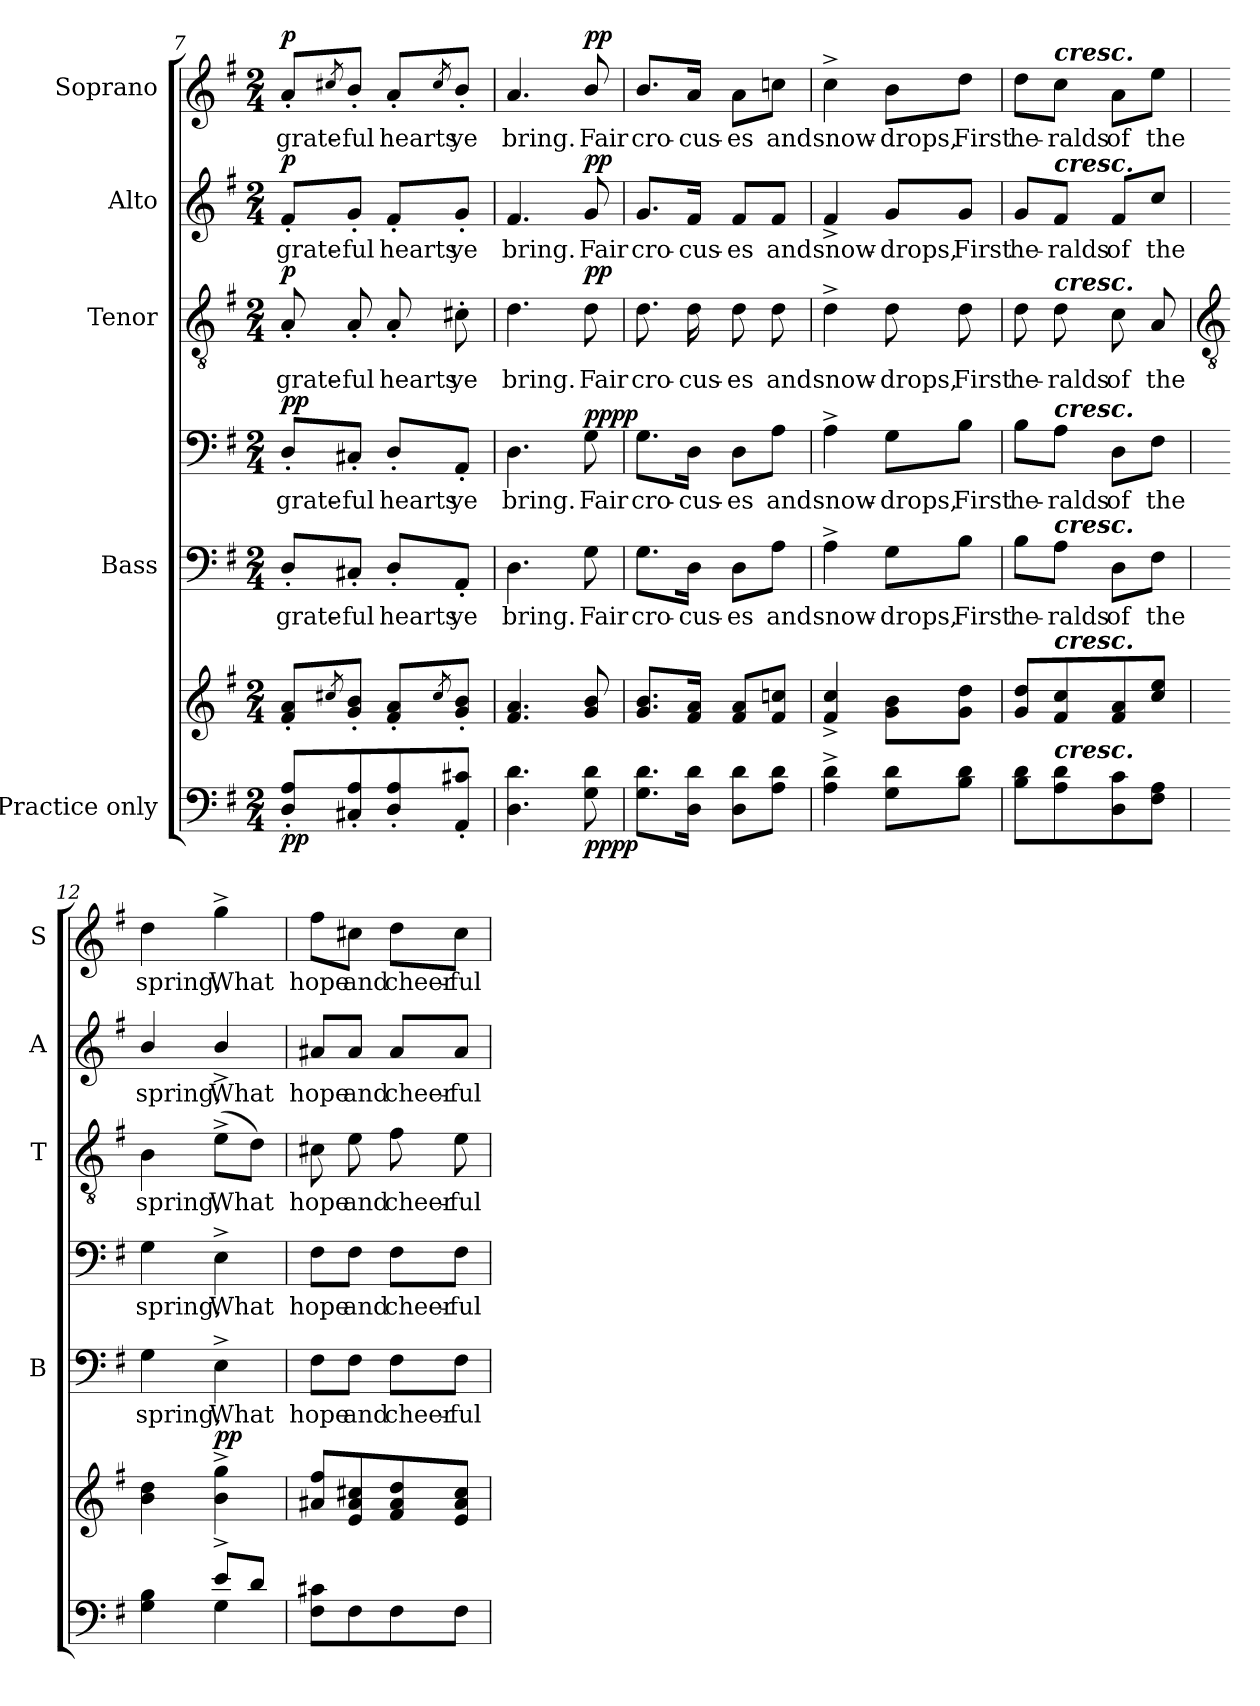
**kern	**kern	**dynam	**kern	**text	**kern	**text	**dynam	**kern	**text	**dynam	**kern	**text	**dynam	**kern	**text	**dynam
*part5	*part5	*part5	*part4	*part4	*part4	*part4	*part4	*part3	*part3	*part3	*part2	*part2	*part2	*part1	*part1	*part1
*staff7	*staff6	*staff6/7	*staff5	*staff5	*staff4	*staff4	*staff4/5	*staff3	*staff3	*staff3	*staff2	*staff2	*staff2	*staff1	*staff1	*staff1
*I"Practice only	*	*	*I"Bass	*	*	*	*	*I"Tenor	*	*	*I"Alto	*	*	*I"Soprano	*	*
*	*	*	*I'B	*	*	*	*	*I'T	*	*	*I'A	*	*	*I'S	*	*
*clefF4	*clefG2	*	*	*	*clefF4	*	*	*clefGv2	*	*	*clefG2	*	*	*clefG2	*	*
*k[f#]	*k[f#]	*	*k[f#]	*	*k[f#]	*	*	*k[f#]	*	*	*k[f#]	*	*	*k[f#]	*	*
*G:	*G:	*	*G:	*	*G:	*	*	*G:	*	*	*G:	*	*	*G:	*	*
*M2/4	*M2/4	*	*M2/4	*	*M2/4	*	*	*M2/4	*	*	*M2/4	*	*	*M2/4	*	*
=7	=7	=7	=7	=7	=7	=7	=7	=7	=7	=7	=7	=7	=7	=7	=7	=7
!	!	!LO:DY:b=2	!	!LO:LY:b	!	!LO:LY:b	!	!	!LO:LY:b	!	!	!LO:LY:b	!	!	!LO:LY:b	!
!	!	!LO:DY:n=1:b	!	!	!	!	!LO:DY:b=2	!	!	!	!	!	!	!	!	!
!	!	!	!	!	!	!	!LO:DY:n=1:b	!	!	!LO:DY:b	!	!	!LO:DY:b	!	!	!LO:DY:b
8D/' 8A/'L	8f#' 8a'L	p p	8D'/L	grate-	8D'/L	grate-	p p	8A'	grate-	p	8f#'/L	grate-	p	8a'/L	grate-	p
.	8qcc#X/	.	.	.	.	.	.	.	.	.	.	.	.	8qcc#X/	.	.
!	!	!	!	!LO:LY:b	!	!LO:LY:b	!	!	!LO:LY:b	!	!	!LO:LY:b	!	!	!LO:LY:b	!
8C#X' 8A'	8g/' 8b/'J	.	8C#X'/J	-ful	8C#X'/J	-ful	.	8A'	-ful	.	8g'/J	-ful	.	8b'/J	-ful	.
!	!	!	!	!LO:LY:b	!	!LO:LY:b	!	!	!LO:LY:b	!	!	!LO:LY:b	!	!	!LO:LY:b	!
8D/' 8A/'	8f#' 8a'L	.	8D'/L	hearts	8D'/L	hearts	.	8A'	hearts	.	8f#'/L	hearts	.	8a'/L	hearts	.
.	8qcc#/	.	.	.	.	.	.	.	.	.	.	.	.	8qcc#/	.	.
!	!	!	!	!LO:LY:b	!	!LO:LY:b	!	!	!LO:LY:b	!	!	!LO:LY:b	!	!	!LO:LY:b	!
8AA' 8c#X'J	8g/' 8b/'J	.	8AA'/J	ye	8AA'/J	ye	.	8c#X'	ye	.	8g'/J	ye	.	8b'/J	ye	.
=8	=8	=8	=8	=8	=8	=8	=8	=8	=8	=8	=8	=8	=8	=8	=8	=8
!	!	!	!	!LO:LY:b	!	!LO:LY:b	!	!	!LO:LY:b	!	!	!LO:LY:b	!	!	!LO:LY:b	!
4.D 4.d	4.f# 4.a	.	4.D	bring.	4.D	bring.	.	4.d	bring.	.	4.f#	bring.	.	4.a	bring.	.
!	!	!LO:DY:b=2	!	!LO:LY:b	!	!LO:LY:b	!	!	!LO:LY:b	!	!	!LO:LY:b	!	!	!LO:LY:b	!
!	!	!LO:DY:n=1:b	!	!	!	!	!LO:DY:b=2	!	!	!	!	!	!	!	!	!
!	!	!	!	!	!	!	!LO:DY:n=1:b	!	!	!LO:DY:b	!	!	!LO:DY:b	!	!	!LO:DY:b
8G 8d	8g/ 8b/	pp pp	8G	Fair	8G	Fair	pp pp	8d	Fair	pp	8g	Fair	pp	8b/	Fair	pp
=9	=9	=9	=9	=9	=9	=9	=9	=9	=9	=9	=9	=9	=9	=9	=9	=9
!	!	!	!	!LO:LY:b	!	!LO:LY:b	!	!	!LO:LY:b	!	!	!LO:LY:b	!	!	!LO:LY:b	!
8.G 8.dL	8.g/ 8.b/L	.	8.G\L	cro-	8.G\L	cro-	.	8.d	cro-	.	8.g/L	cro-	.	8.b/L	cro-	.
!	!	!	!	!LO:LY:b	!	!LO:LY:b	!	!	!LO:LY:b	!	!	!LO:LY:b	!	!	!LO:LY:b	!
16D 16dJ	16f# 16aJ	.	16D\Jk	-cus-	16D\Jk	-cus-	.	16d	-cus-	.	16f#/Jk	-cus-	.	16a/Jk	-cus-	.
!	!	!	!	!LO:LY:b	!	!LO:LY:b	!	!	!LO:LY:b	!	!	!LO:LY:b	!	!	!LO:LY:b	!
8D 8dL	8f# 8aL	.	8D\L	-es	8D\L	-es	.	8d	-es	.	8f#/L	-es	.	8a\L	-es	.
!	!	!	!	!LO:LY:b	!	!LO:LY:b	!	!	!LO:LY:b	!	!	!LO:LY:b	!	!	!LO:LY:b	!
8A 8dJ	8f# 8ccnJ	.	8A\J	and	8A\J	and	.	8d	and	.	8f#/J	and	.	8ccn\J	and	.
=10	=10	=10	=10	=10	=10	=10	=10	=10	=10	=10	=10	=10	=10	=10	=10	=10
!	!	!	!	!LO:LY:b	!	!LO:LY:b	!	!	!LO:LY:b	!	!	!LO:LY:b	!	!	!LO:LY:b	!
4A^ 4d^	4f#^ 4cc^	.	4A^	snow-	4A^	snow-	.	4d^	snow-	.	4f#^	snow-	.	4cc^	snow-	.
!	!	!	!	!LO:LY:b	!	!LO:LY:b	!	!	!LO:LY:b	!	!	!LO:LY:b	!	!	!LO:LY:b	!
8G 8dL	8g 8bL	.	8G\L	-drops,	8G\L	-drops,	.	8d	-drops,	.	8g/L	-drops,	.	8b\L	-drops,	.
!	!	!	!	!LO:LY:b	!	!LO:LY:b	!	!	!LO:LY:b	!	!	!LO:LY:b	!	!	!LO:LY:b	!
8B 8dJ	8g 8ddJ	.	8B\J	First	8B\J	First	.	8d	First	.	8g/J	First	.	8dd\J	First	.
=11	=11	=11	=11	=11	=11	=11	=11	=11	=11	=11	=11	=11	=11	=11	=11	=11
!	!	!	!	!LO:LY:b	!	!LO:LY:b	!	!	!LO:LY:b	!	!	!LO:LY:b	!	!	!LO:LY:b	!
8B 8dL	8g\ 8dd\L	.	8B\L	he-	8B\L	he-	.	8d	he-	.	8g/L	he-	.	8dd\L	he-	.
!	!	!	!	!	!	!	!	!	!	!	!	!	!	!LO:TX:a:Bi:t=cresc.	!	!
!	!	!	!	!	!	!	!	!	!	!	!LO:TX:a:Bi:t=cresc.	!	!	!	!	!
!	!	!	!	!	!	!	!	!LO:TX:a:Bi:t=cresc.	!	!	!	!	!	!	!	!
!	!	!	!	!	!LO:TX:a:Bi:t=cresc.	!	!	!	!	!	!	!	!	!	!	!
!	!	!	!LO:TX:a:Bi:t=cresc.	!	!	!	!	!	!	!	!	!	!	!	!	!
!	!LO:TX:a:Bi:t=cresc.	!	!	!	!	!	!	!	!	!	!	!	!	!	!	!
!LO:TX:a:Bi:t=cresc.	!	!	!	!	!	!	!	!	!	!	!	!	!	!	!	!
!	!	!	!	!LO:LY:b	!	!LO:LY:b	!	!	!LO:LY:b	!	!	!LO:LY:b	!	!	!LO:LY:b	!
8A 8d	8f#/ 8cc/	.	8A\J	-ralds	8A\J	-ralds	.	8d	-ralds	.	8f#/J	-ralds	.	8cc\J	-ralds	.
!	!	!	!	!LO:LY:b	!	!LO:LY:b	!	!	!LO:LY:b	!	!	!LO:LY:b	!	!	!LO:LY:b	!
8D 8c	8f#/ 8a/	.	8D\L	of	8D\L	of	.	8c	of	.	8f#/L	of	.	8a\L	of	.
!	!	!	!	!LO:LY:b	!	!LO:LY:b	!	!	!LO:LY:b	!	!	!LO:LY:b	!	!	!LO:LY:b	!
8F# 8AJ	8cc/ 8ee/J	.	8F#\J	the	8F#\J	the	.	8A	the	.	8cc/J	the	.	8ee\J	the	.
!!LO:LB:g=z
=12	=12	=12	=12	=12	=12	=12	=12	=12	=12	=12	=12	=12	=12	=12	=12	=12
*	*	*	*	*	*	*	*	*clefGv2	*	*	*	*	*	*	*	*
*^	*^	*	*	*	*	*	*	*	*	*	*	*	*	*	*	*
!	!	!	!	!	!	!LO:LY:b	!	!LO:LY:b	!	!	!LO:LY:b	!	!	!LO:LY:b	!	!	!LO:LY:b	!
4ryy	4G 4B	4b 4dd	4ryy	.	4G	spring,	4G	spring,	.	4B	spring,	.	4b/	spring,	.	4dd	spring,	.
!	!	!	!	!LO:DY:a	!	!LO:LY:b	!	!LO:LY:b	!	!	!LO:LY:b	!	!	!LO:LY:b	!	!	!LO:LY:b	!
8e^/L	4G\	4b^ 4gg^	4ryy	pp	4E^	What	4E^	What	.	(>8e^L	What	.	4b^/	What	.	4gg^	What	.
8d/J	.	.	.	.	.	.	.	.	.	8dJ)	.	.	.	.	.	.	.	.
*v	*v	*	*	*	*	*	*	*	*	*	*	*	*	*	*	*	*	*
=13	=13	=13	=13	=13	=13	=13	=13	=13	=13	=13	=13	=13	=13	=13	=13	=13	=13
!	!	!LO:N:vis=1	!	!	!LO:LY:b	!	!LO:LY:b	!	!	!LO:LY:b	!	!	!LO:LY:b	!	!	!LO:LY:b	!
8F# 8c#XL	8a#X 8ff#L	2ryy	.	8F#\L	hope	8F#\L	hope	.	8c#X	hope	.	8a#X/L	hope	.	8ff#\L	hope	.
!	!	!	!	!	!LO:LY:b	!	!LO:LY:b	!	!	!LO:LY:b	!	!	!LO:LY:b	!	!	!LO:LY:b	!
8F#	8e 8a# 8cc#X	.	.	8F#\J	and	8F#\J	and	.	8e	and	.	8a#/J	and	.	8cc#X\J	and	.
!	!	!	!	!	!LO:LY:b	!	!LO:LY:b	!	!	!LO:LY:b	!	!	!LO:LY:b	!	!	!LO:LY:b	!
8F#	8f# 8a# 8dd	.	.	8F#\L	cheer-	8F#\L	cheer-	.	8f#	cheer-	.	8a#/L	cheer-	.	8dd\L	cheer-	.
!	!	!	!	!	!LO:LY:b	!	!LO:LY:b	!	!	!LO:LY:b	!	!	!LO:LY:b	!	!	!LO:LY:b	!
8F#J	8e 8a# 8cc#J	.	.	8F#\J	-ful	8F#\J	-ful	.	8e	-ful	.	8a#/J	-ful	.	8cc#\J	-ful	.
*	*v	*v	*	*	*	*	*	*	*	*	*	*	*	*	*	*	*
=	=	=	=	=	=	=	=	=	=	=	=	=	=	=	=	=
*-	*-	*-	*-	*-	*-	*-	*-	*-	*-	*-	*-	*-	*-	*-	*-	*-
